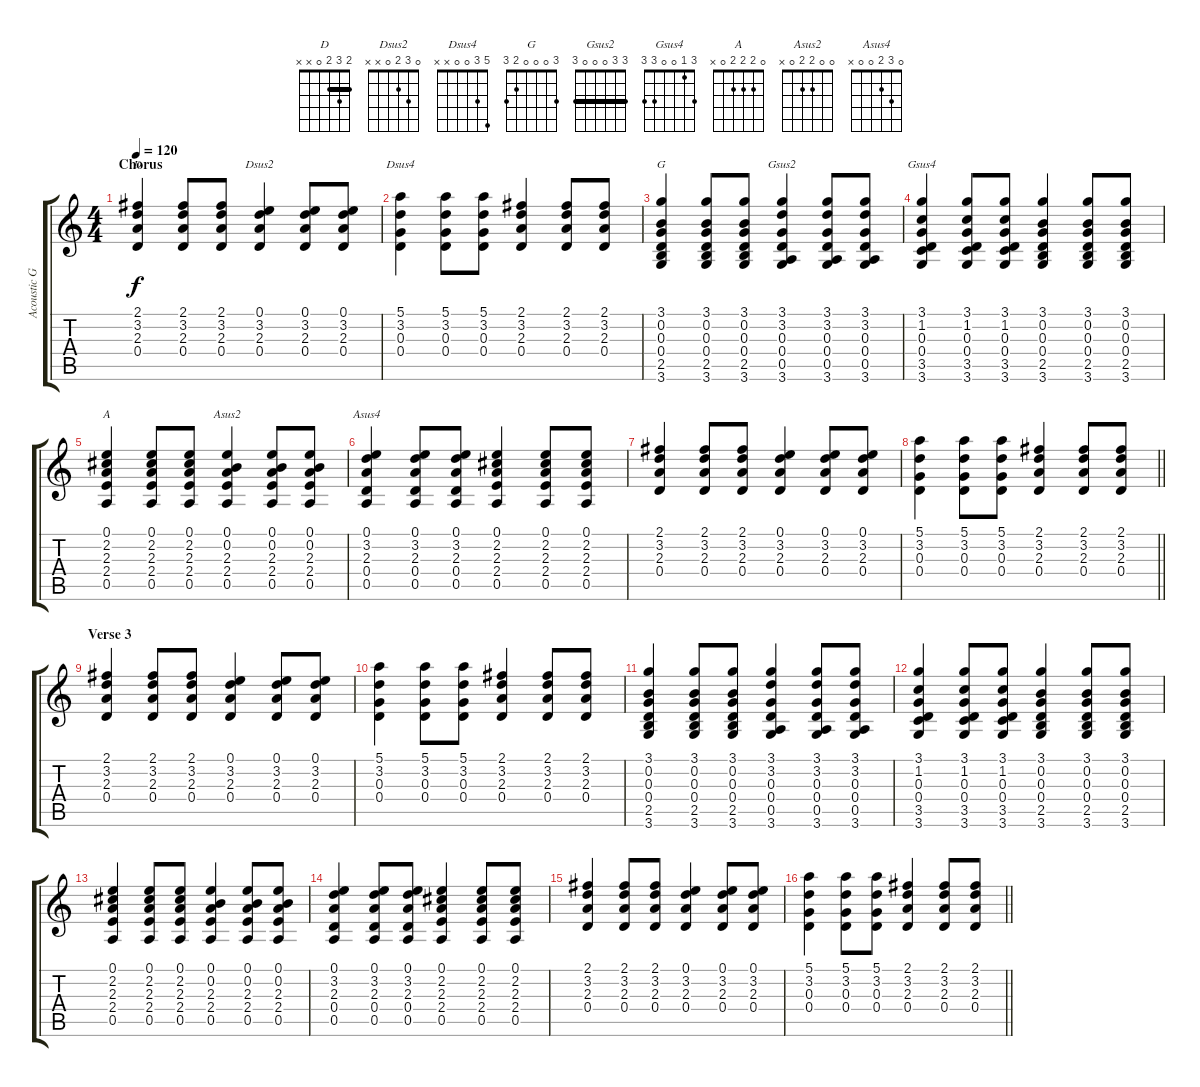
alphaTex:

\track ("Acoustic Guitar" "Acoustic G") {instrument acousticguitarsteel}
\staff {score tabs}
\tuning (E4 B3 G3 D3 A2 E2) {hide}
\chord ("D" 2 3 2 0 x x) {barre 2}
\chord ("Dsus2" 0 3 2 0 x x)
\chord ("Dsus4" 5 3 0 0 x x)
\chord ("G" 3 0 0 0 2 3)
\chord ("Gsus2" 3 3 0 0 0 3) {barre 3}
\chord ("Gsus4" 3 1 0 0 3 3)
\chord ("A" 0 2 2 2 0 x)
\chord ("Asus2" 0 0 2 2 0 x)
\chord ("Asus4" 0 3 2 0 0 x)
\ts (4 4)
\section ("" "Chorus")
\tempo 120
\clef g2
\ks c
(2.1 3.2 2.3 0.4).4{ch "D" dy f} (2.1 3.2 2.3 0.4).8 (2.1 3.2 2.3 0.4).8 (0.1 3.2 2.3 0.4).4{ch "Dsus2"} (0.1 3.2 2.3 0.4).8 (0.1 3.2 2.3 0.4).8 |
(5.1 3.2 0.3 0.4).4{ch "Dsus4"} (5.1 3.2 0.3 0.4).8 (5.1 3.2 0.3 0.4).8 (2.1 3.2 2.3 0.4).4 (2.1 3.2 2.3 0.4).8 (2.1 3.2 2.3 0.4).8 |
(3.1 0.2 0.3 0.4 2.5 3.6).4{ch "G"} (3.1 0.2 0.3 0.4 2.5 3.6).8 (3.1 0.2 0.3 0.4 2.5 3.6).8 (3.1 3.2 0.3 0.4 0.5 3.6).4{ch "Gsus2"} (3.1 3.2 0.3 0.4 0.5 3.6).8 (3.1 3.2 0.3 0.4 0.5 3.6).8 |
(3.1 1.2 0.3 0.4 3.5 3.6).4{ch "Gsus4"} (3.1 1.2 0.3 0.4 3.5 3.6).8 (3.1 1.2 0.3 0.4 3.5 3.6).8 (3.1 0.2 0.3 0.4 2.5 3.6).4 (3.1 0.2 0.3 0.4 2.5 3.6).8 (3.1 0.2 0.3 0.4 2.5 3.6).8 |
(0.1 2.2 2.3 2.4 0.5).4{ch "A"} (0.1 2.2 2.3 2.4 0.5).8 (0.1 2.2 2.3 2.4 0.5).8 (0.1 0.2 2.3 2.4 0.5).4{ch "Asus2"} (0.1 0.2 2.3 2.4 0.5).8 (0.1 0.2 2.3 2.4 0.5).8 |
(0.1 3.2 2.3 0.4 0.5).4{ch "Asus4"} (0.1 3.2 2.3 0.4 0.5).8 (0.1 3.2 2.3 0.4 0.5).8 (0.1 2.2 2.3 2.4 0.5).4 (0.1 2.2 2.3 2.4 0.5).8 (0.1 2.2 2.3 2.4 0.5).8 |
(2.1 3.2 2.3 0.4).4 (2.1 3.2 2.3 0.4).8 (2.1 3.2 2.3 0.4).8 (0.1 3.2 2.3 0.4).4 (0.1 3.2 2.3 0.4).8 (0.1 3.2 2.3 0.4).8 |
\barLineRight lightlight
(5.1 3.2 0.3 0.4).4 (5.1 3.2 0.3 0.4).8 (5.1 3.2 0.3 0.4).8 (2.1 3.2 2.3 0.4).4 (2.1 3.2 2.3 0.4).8 (2.1 3.2 2.3 0.4).8 |
\section ("" "Verse 3")
(2.1 3.2 2.3 0.4).4 (2.1 3.2 2.3 0.4).8 (2.1 3.2 2.3 0.4).8 (0.1 3.2 2.3 0.4).4 (0.1 3.2 2.3 0.4).8 (0.1 3.2 2.3 0.4).8 |
(5.1 3.2 0.3 0.4).4 (5.1 3.2 0.3 0.4).8 (5.1 3.2 0.3 0.4).8 (2.1 3.2 2.3 0.4).4 (2.1 3.2 2.3 0.4).8 (2.1 3.2 2.3 0.4).8 |
(3.1 0.2 0.3 0.4 2.5 3.6).4 (3.1 0.2 0.3 0.4 2.5 3.6).8 (3.1 0.2 0.3 0.4 2.5 3.6).8 (3.1 3.2 0.3 0.4 0.5 3.6).4 (3.1 3.2 0.3 0.4 0.5 3.6).8 (3.1 3.2 0.3 0.4 0.5 3.6).8 |
(3.1 1.2 0.3 0.4 3.5 3.6).4 (3.1 1.2 0.3 0.4 3.5 3.6).8 (3.1 1.2 0.3 0.4 3.5 3.6).8 (3.1 0.2 0.3 0.4 2.5 3.6).4 (3.1 0.2 0.3 0.4 2.5 3.6).8 (3.1 0.2 0.3 0.4 2.5 3.6).8 |
(0.1 2.2 2.3 2.4 0.5).4 (0.1 2.2 2.3 2.4 0.5).8 (0.1 2.2 2.3 2.4 0.5).8 (0.1 0.2 2.3 2.4 0.5).4 (0.1 0.2 2.3 2.4 0.5).8 (0.1 0.2 2.3 2.4 0.5).8 |
(0.1 3.2 2.3 0.4 0.5).4 (0.1 3.2 2.3 0.4 0.5).8 (0.1 3.2 2.3 0.4 0.5).8 (0.1 2.2 2.3 2.4 0.5).4 (0.1 2.2 2.3 2.4 0.5).8 (0.1 2.2 2.3 2.4 0.5).8 |
(2.1 3.2 2.3 0.4).4 (2.1 3.2 2.3 0.4).8 (2.1 3.2 2.3 0.4).8 (0.1 3.2 2.3 0.4).4 (0.1 3.2 2.3 0.4).8 (0.1 3.2 2.3 0.4).8 |
\barLineRight lightlight
(5.1 3.2 0.3 0.4).4 (5.1 3.2 0.3 0.4).8 (5.1 3.2 0.3 0.4).8 (2.1 3.2 2.3 0.4).4 (2.1 3.2 2.3 0.4).8 (2.1 3.2 2.3 0.4).8
